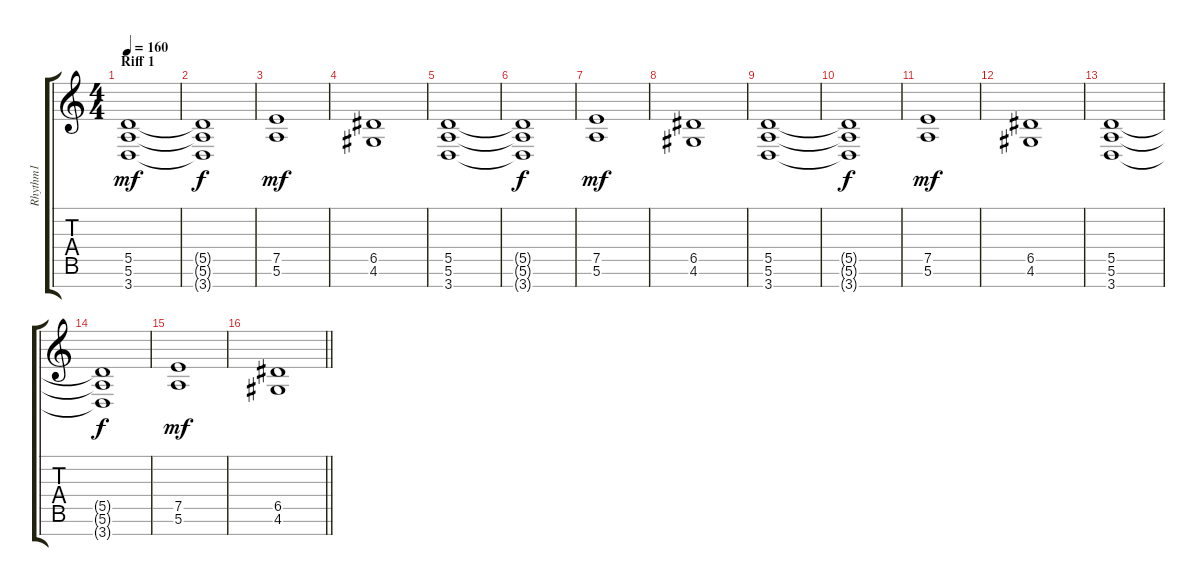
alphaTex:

\track ("Rhythm1" "Rhythm1") {instrument distortionguitar}
\staff {score tabs}
\tuning (E4 B3 G3 D3 A2 E2 B1) {hide}
\ts (4 4)
\section ("" "Riff 1")
\tempo 160
\clef g2
\ks c
(5.5 5.6 3.7).1{dy mf} |
(5.5{t} 5.6{t} 3.7{t}).1{dy f} |
(7.5 5.6).1{dy mf} |
(6.5 4.6).1 |
(5.5 5.6 3.7).1 |
(5.5{t} 5.6{t} 3.7{t}).1{dy f} |
(7.5 5.6).1{dy mf} |
(6.5 4.6).1 |
(5.5 5.6 3.7).1 |
(5.5{t} 5.6{t} 3.7{t}).1{dy f} |
(7.5 5.6).1{dy mf} |
(6.5 4.6).1 |
(5.5 5.6 3.7).1 |
(5.5{t} 5.6{t} 3.7{t}).1{dy f} |
(7.5 5.6).1{dy mf} |
\barLineRight lightlight
(6.5 4.6).1
